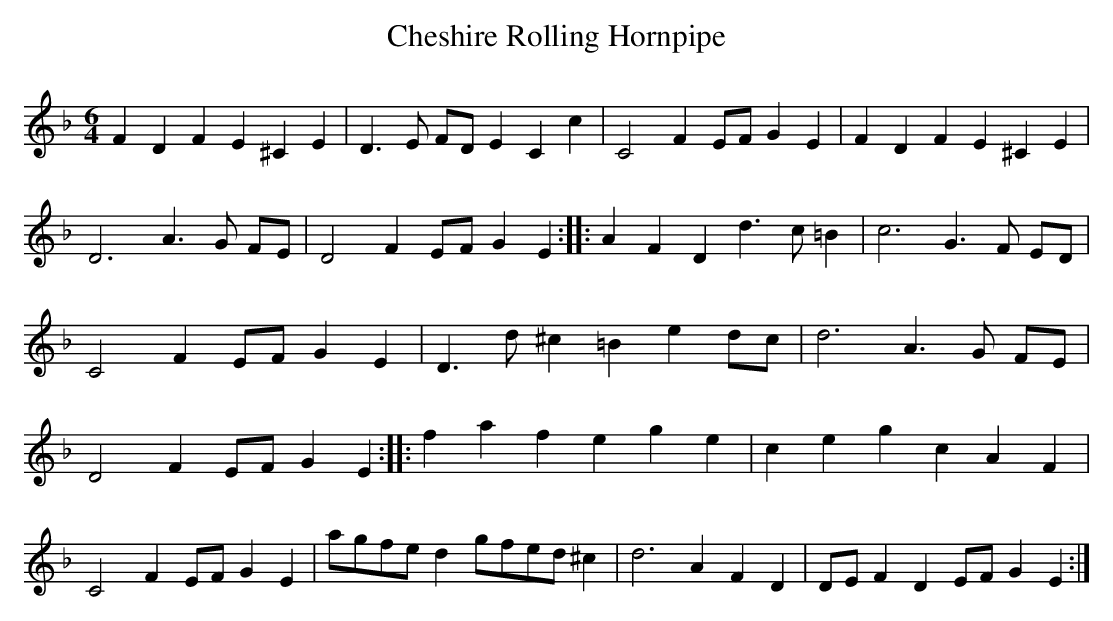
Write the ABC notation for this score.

X:1
T:Cheshire Rolling Hornpipe
M:6/4
L:1/8
K:F
F2 D2 F2 E2 ^C2 E2| D3 E FD E2  C2 c2| C4 F2 EF G2 E2| F2 D2 F2 E2 ^C2 E2|\
D6 A3 G FE| D4 F2 EF G2 E2:: A2 F2 D2  d3 c =B2| c6 G3 F ED| C4 F2 EF G2 E2|\
D3 d ^c2 =B2 e2 dc| d6 A3 G FE| D4 F2 EF G2 E2:: f2 a2 f2  e2 g2 e2 |\
c2 e2 g2 c2 A2 F2| C4 F2 EF G2 E2| agfe d2 gfed ^c2| d6 A2 F2 D2|\
DE F2 D2 EF G2 E2 :|
